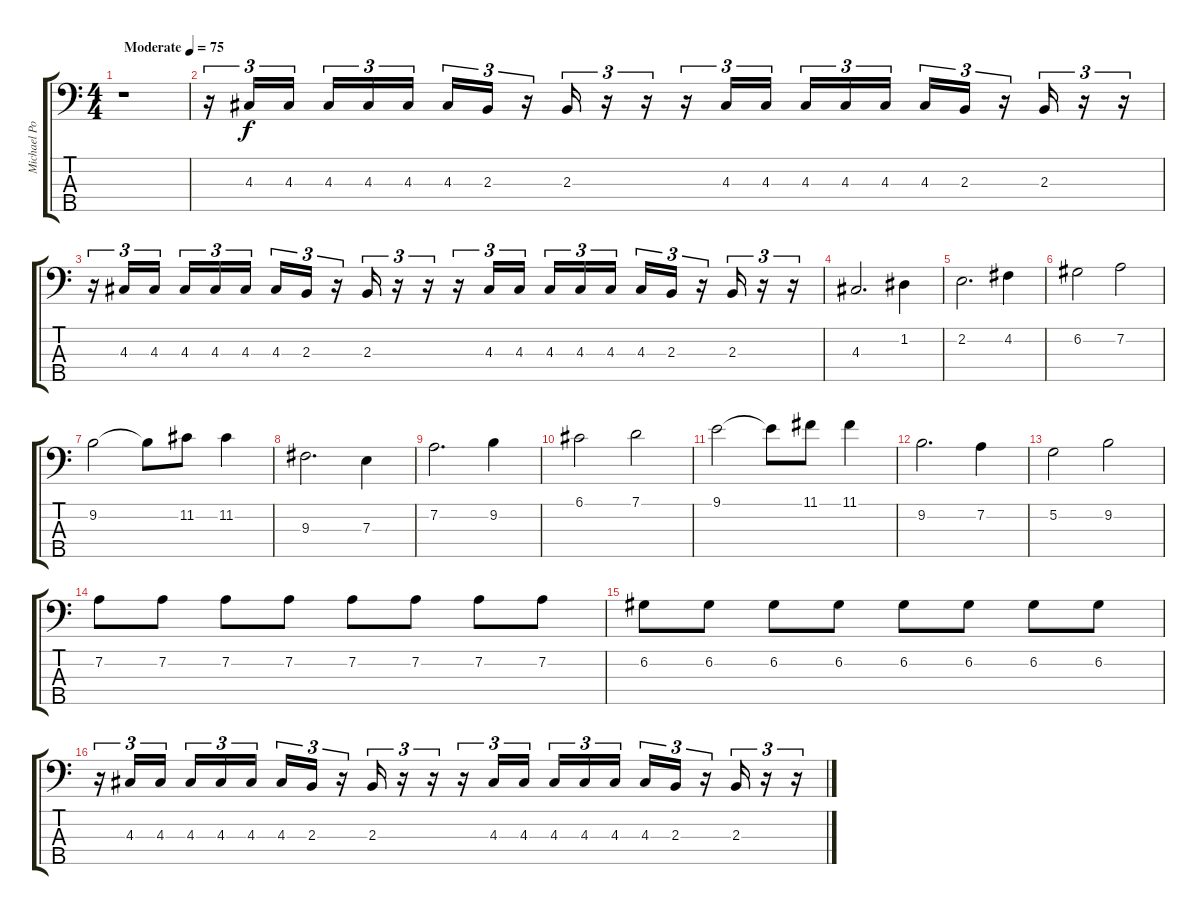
\track ("Michael Porcaro" "Michael Po") {instrument electricbassfinger}
\staff {score tabs}
\tuning (G2 D2 A1 E1 B0) {hide}
\ts (4 4)
\tempo (75 "Moderate")
\clef f4
\ks c
r.1{dy f instrument electricbassfinger} |
r.16{tu (3 2)} 4.3.16{tu (3 2)} 4.3.16{tu (3 2) beam splitsecondary} 4.3.16{tu (3 2)} 4.3.16{tu (3 2)} 4.3.16{tu (3 2)} 4.3.16{tu (3 2)} 2.3.16{tu (3 2)} r.16{tu (3 2)} 2.3.16{tu (3 2)} r.16{tu (3 2)} r.16{tu (3 2)} r.16{tu (3 2)} 4.3.16{tu (3 2)} 4.3.16{tu (3 2) beam splitsecondary} 4.3.16{tu (3 2)} 4.3.16{tu (3 2)} 4.3.16{tu (3 2)} 4.3.16{tu (3 2)} 2.3.16{tu (3 2)} r.16{tu (3 2)} 2.3.16{tu (3 2)} r.16{tu (3 2)} r.16{tu (3 2)} |
r.16{tu (3 2)} 4.3.16{tu (3 2)} 4.3.16{tu (3 2) beam splitsecondary} 4.3.16{tu (3 2)} 4.3.16{tu (3 2)} 4.3.16{tu (3 2)} 4.3.16{tu (3 2)} 2.3.16{tu (3 2)} r.16{tu (3 2)} 2.3.16{tu (3 2)} r.16{tu (3 2)} r.16{tu (3 2)} r.16{tu (3 2)} 4.3.16{tu (3 2)} 4.3.16{tu (3 2) beam splitsecondary} 4.3.16{tu (3 2)} 4.3.16{tu (3 2)} 4.3.16{tu (3 2)} 4.3.16{tu (3 2)} 2.3.16{tu (3 2)} r.16{tu (3 2)} 2.3.16{tu (3 2)} r.16{tu (3 2)} r.16{tu (3 2)} |
4.3.2{d} 1.2.4 |
2.2.2{d} 4.2.4 |
6.2.2 7.2.2 |
9.2.2 9.2{t}.8 11.2.8 11.2.4 |
9.3.2{d} 7.3.4 |
7.2.2{d} 9.2.4 |
6.1.2 7.1.2 |
9.1.2 9.1{t}.8 11.1.8 11.1.4 |
9.2.2{d} 7.2.4 |
5.2.2 9.2.2 |
7.2.8 7.2.8 7.2.8 7.2.8 7.2.8 7.2.8 7.2.8 7.2.8 |
6.2.8 6.2.8 6.2.8 6.2.8 6.2.8 6.2.8 6.2.8 6.2.8 |
r.16{tu (3 2)} 4.3.16{tu (3 2)} 4.3.16{tu (3 2) beam splitsecondary} 4.3.16{tu (3 2)} 4.3.16{tu (3 2)} 4.3.16{tu (3 2)} 4.3.16{tu (3 2)} 2.3.16{tu (3 2)} r.16{tu (3 2)} 2.3.16{tu (3 2)} r.16{tu (3 2)} r.16{tu (3 2)} r.16{tu (3 2)} 4.3.16{tu (3 2)} 4.3.16{tu (3 2) beam splitsecondary} 4.3.16{tu (3 2)} 4.3.16{tu (3 2)} 4.3.16{tu (3 2)} 4.3.16{tu (3 2)} 2.3.16{tu (3 2)} r.16{tu (3 2)} 2.3.16{tu (3 2)} r.16{tu (3 2)} r.16{tu (3 2)}
